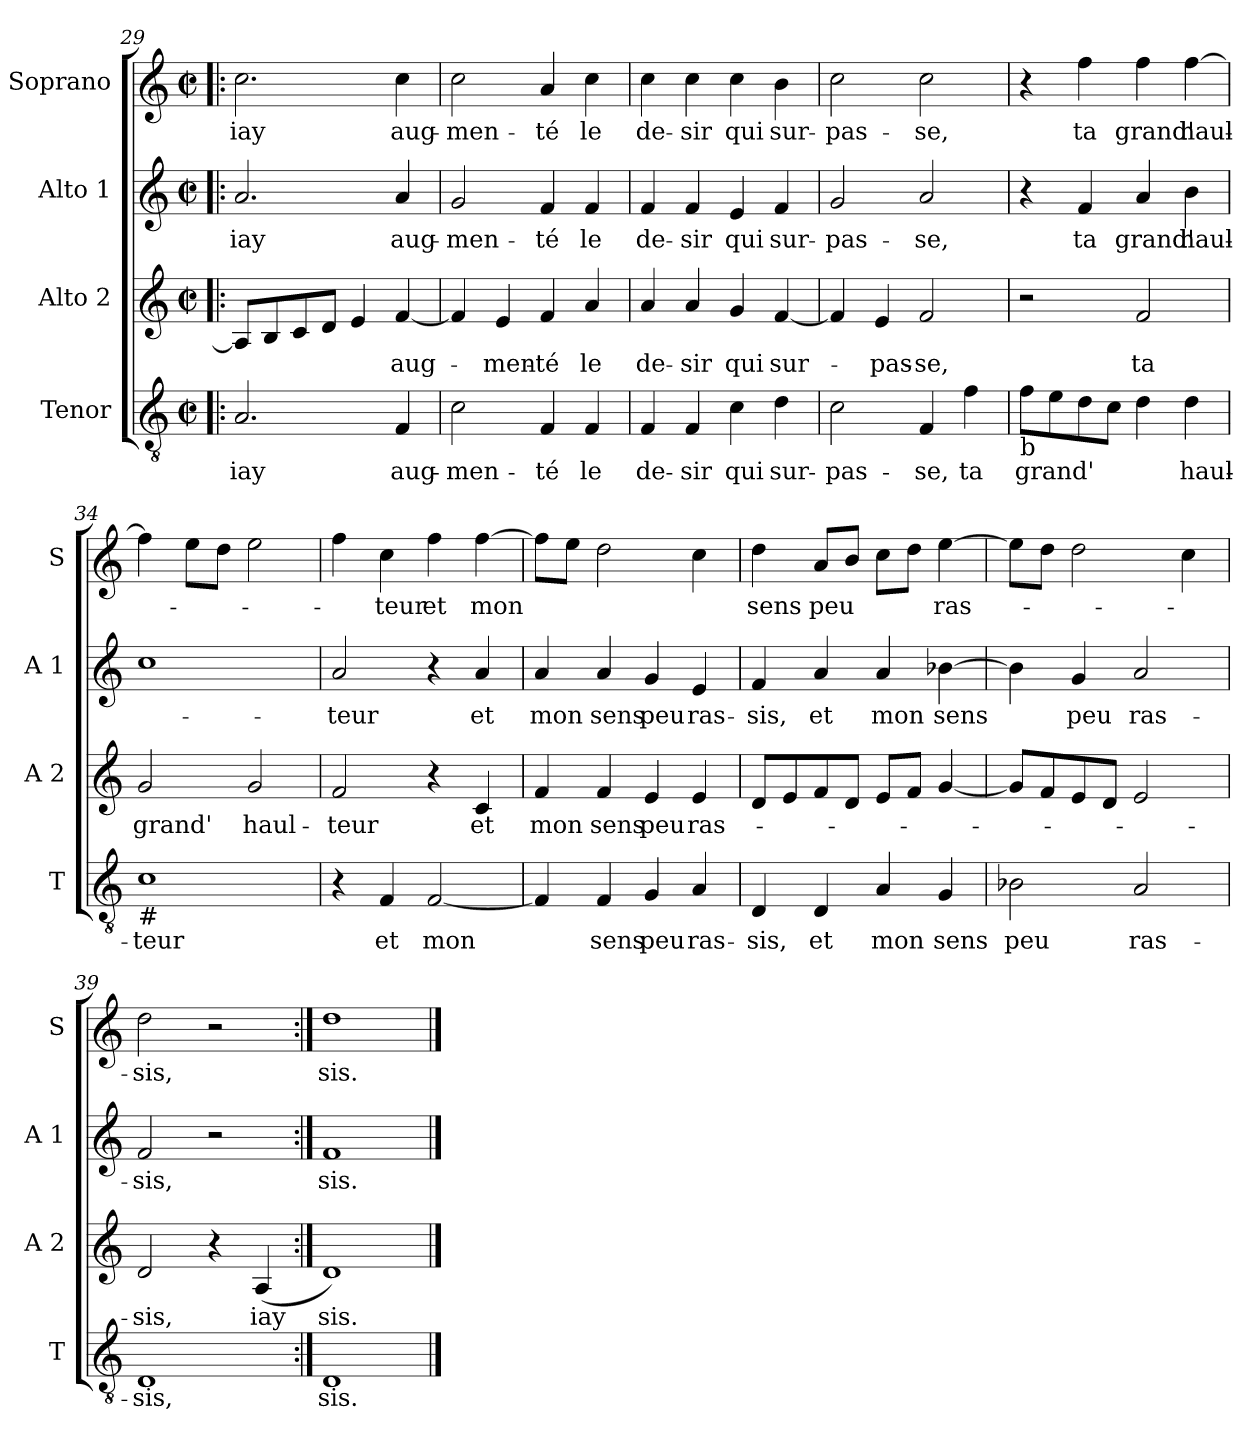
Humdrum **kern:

**kern	**text	**kern	**text	**kern	**text	**kern	**text
*part4	*part4	*part3	*part3	*part2	*part2	*part1	*part1
*staff4	*staff4	*staff3	*staff3	*staff2	*staff2	*staff1	*staff1
*I"Tenor	*	*I"Alto 2	*	*I"Alto 1	*	*I"Soprano	*
*I'T	*	*I'A 2	*	*I'A 1	*	*I'S	*
*clefGv2	*	*clefG2	*	*clefG2	*	*clefG2	*
*k[]	*	*k[]	*	*k[]	*	*k[]	*
*C:	*	*C:	*	*C:	*	*C:	*
*M2/2	*	*M2/2	*	*M2/2	*	*M2/2	*
*met(c|)	*	*met(c|)	*	*met(c|)	*	*met(c|)	*
=29!|:	=29!|:	=29!|:	=29!|:	=29!|:	=29!|:	=29!|:	=29!|:
!	!LO:LY:b	!	!	!	!LO:LY:b	!	!LO:LY:b
2.A/	iay	8A/L]	.	2.a/	iay	2.cc\	iay
.	.	8B/	.	.	.	.	.
.	.	8c/	.	.	.	.	.
.	.	8d/J	.	.	.	.	.
.	.	4e/	.	.	.	.	.
!	!LO:LY:b	!	!LO:LY:b	!	!LO:LY:b	!	!LO:LY:b
4F/	aug-	[4f/	aug-	4a/	aug-	4cc\	aug-
=30	=30	=30	=30	=30	=30	=30	=30
!	!LO:LY:b	!	!	!	!LO:LY:b	!	!LO:LY:b
2c\	-men-	4f/]	.	2g/	-men-	2cc\	-men-
!	!	!	!LO:LY:b	!	!	!	!
.	.	4e/	-men-	.	.	.	.
!	!LO:LY:b	!	!LO:LY:b	!	!LO:LY:b	!	!LO:LY:b
4F/	-té	4f/	-té	4f/	-té	4a/	-té
!	!LO:LY:b	!	!LO:LY:b	!	!LO:LY:b	!	!LO:LY:b
4F/	le	4a/	le	4f/	le	4cc\	le
!!LO:LB:g=z
=31	=31	=31	=31	=31	=31	=31	=31
!	!LO:LY:b	!	!LO:LY:b	!	!LO:LY:b	!	!LO:LY:b
4F/	de-	4a/	de-	4f/	de-	4cc\	de-
!	!LO:LY:b	!	!LO:LY:b	!	!LO:LY:b	!	!LO:LY:b
4F/	-sir	4a/	-sir	4f/	-sir	4cc\	-sir
!	!LO:LY:b	!	!LO:LY:b	!	!LO:LY:b	!	!LO:LY:b
4c\	qui	4g/	qui	4e/	qui	4cc\	qui
!	!LO:LY:b	!	!LO:LY:b	!	!LO:LY:b	!	!LO:LY:b
4d\	sur-	[4f/	sur-	4f/	sur-	4b\	sur-
=32	=32	=32	=32	=32	=32	=32	=32
!	!LO:LY:b	!	!	!	!LO:LY:b	!	!LO:LY:b
2c\	-pas-	4f/]	.	2g/	-pas-	2cc\	-pas-
!	!	!	!LO:LY:b	!	!	!	!
.	.	4e/	-pas-	.	.	.	.
!	!LO:LY:b	!	!LO:LY:b	!	!LO:LY:b	!	!LO:LY:b
4F/	-se,	2f/	-se,	2a/	-se,	2cc\	-se,
!	!LO:LY:b	!	!	!	!	!	!
4f\	ta	.	.	.	.	.	.
=33	=33	=33	=33	=33	=33	=33	=33
!LO:TX:b:t=b	!	!	!	!	!	!	!
!	!LO:LY:b	!	!	!	!	!	!
8f\L	grand'	2r	.	4r	.	4r	.
8e\	.	.	.	.	.	.	.
!	!	!	!	!	!LO:LY:b	!	!LO:LY:b
8d\	.	.	.	4f/	ta	4ff\	ta
8c\J	.	.	.	.	.	.	.
!	!	!	!LO:LY:b	!	!LO:LY:b	!	!LO:LY:b
4d\	.	2f/	ta	4a/	grand'	4ff\	grand'
!	!LO:LY:b	!	!	!	!LO:LY:b	!	!LO:LY:b
4d\	haul-	.	.	4b\	haul-	[4ff\	haul-
=34	=34	=34	=34	=34	=34	=34	=34
!LO:TX:b:t=#	!	!	!	!	!	!	!
!	!LO:LY:b	!	!LO:LY:b	!	!	!	!
1c	-teur	2g/	grand'	1cc	.	4ff\]	.
.	.	.	.	.	.	8ee\L	.
.	.	.	.	.	.	8dd\J	.
!	!	!	!LO:LY:b	!	!	!	!
.	.	2g/	haul-	.	.	2ee\	.
=35	=35	=35	=35	=35	=35	=35	=35
!	!	!	!LO:LY:b	!	!LO:LY:b	!	!
4r	.	2f/	-teur	2a/	-teur	4ff\	.
!	!LO:LY:b	!	!	!	!	!	!LO:LY:b
4F/	et	.	.	.	.	4cc\	-teur
!	!LO:LY:b	!	!	!	!	!	!LO:LY:b
[2F/	mon	4r	.	4r	.	4ff\	et
!	!	!	!LO:LY:b	!	!LO:LY:b	!	!LO:LY:b
.	.	4c/	et	4a/	et	[4ff\	mon
!!LO:LB:g=z
=36	=36	=36	=36	=36	=36	=36	=36
!	!	!	!LO:LY:b	!	!LO:LY:b	!	!
4F/]	.	4f/	mon	4a/	mon	8ff\L]	.
.	.	.	.	.	.	8ee\J	.
!	!LO:LY:b	!	!LO:LY:b	!	!LO:LY:b	!	!
4F/	sens	4f/	sens	4a/	sens	2dd\	.
!	!LO:LY:b	!	!LO:LY:b	!	!LO:LY:b	!	!
4G/	peu	4e/	peu	4g/	peu	.	.
!	!LO:LY:b	!	!LO:LY:b	!	!LO:LY:b	!	!
4A/	ras-	4e/	ras-	4e/	ras-	4cc\	.
=37	=37	=37	=37	=37	=37	=37	=37
!	!LO:LY:b	!	!	!	!LO:LY:b	!	!LO:LY:b
4D/	-sis,	8d/L	.	4f/	-sis,	4dd\	sens
.	.	8e/	.	.	.	.	.
!	!LO:LY:b	!	!	!	!LO:LY:b	!	!LO:LY:b
4D/	et	8f/	.	4a/	et	8a/L	peu
.	.	8d/J	.	.	.	8b/J	.
!	!LO:LY:b	!	!	!	!LO:LY:b	!	!
4A/	mon	8e/L	.	4a/	mon	8cc\L	.
.	.	8f/J	.	.	.	8dd\J	.
!	!LO:LY:b	!	!	!	!LO:LY:b	!	!LO:LY:b
4G/	sens	[4g/	.	[4b-X\	sens	[4ee\	ras-
=38	=38	=38	=38	=38	=38	=38	=38
!	!LO:LY:b	!	!	!	!	!	!
2B-X\	peu	8g/L]	.	4b-\]	.	8ee\L]	.
.	.	8f/	.	.	.	8dd\J	.
!	!	!	!	!	!LO:LY:b	!	!
.	.	8e/	.	4g/	peu	2dd\	.
.	.	8d/J	.	.	.	.	.
!	!LO:LY:b	!	!	!	!LO:LY:b	!	!
2A/	ras-	2e/	.	2a/	ras-	.	.
.	.	.	.	.	.	4cc\	.
=39	=39	=39	=39	=39	=39	=39	=39
!	!LO:LY:b	!	!LO:LY:b	!	!LO:LY:b	!	!LO:LY:b
1D	-sis,	2d/	-sis,	2f/	-sis,	2dd\	-sis,
.	.	4r	.	2r	.	2r	.
!	!	!	!LO:LY:b	!	!	!	!
.	.	(<4A/	iay	.	.	.	.
=40:|!	=40:|!	=40:|!	=40:|!	=40:|!	=40:|!	=40:|!	=40:|!
!	!LO:LY:b	!	!LO:LY:b	!	!LO:LY:b	!	!LO:LY:b
1D	sis.	1d)	sis.	1f	sis.	1dd	sis.
==	==	==	==	==	==	==	==
*-	*-	*-	*-	*-	*-	*-	*-
